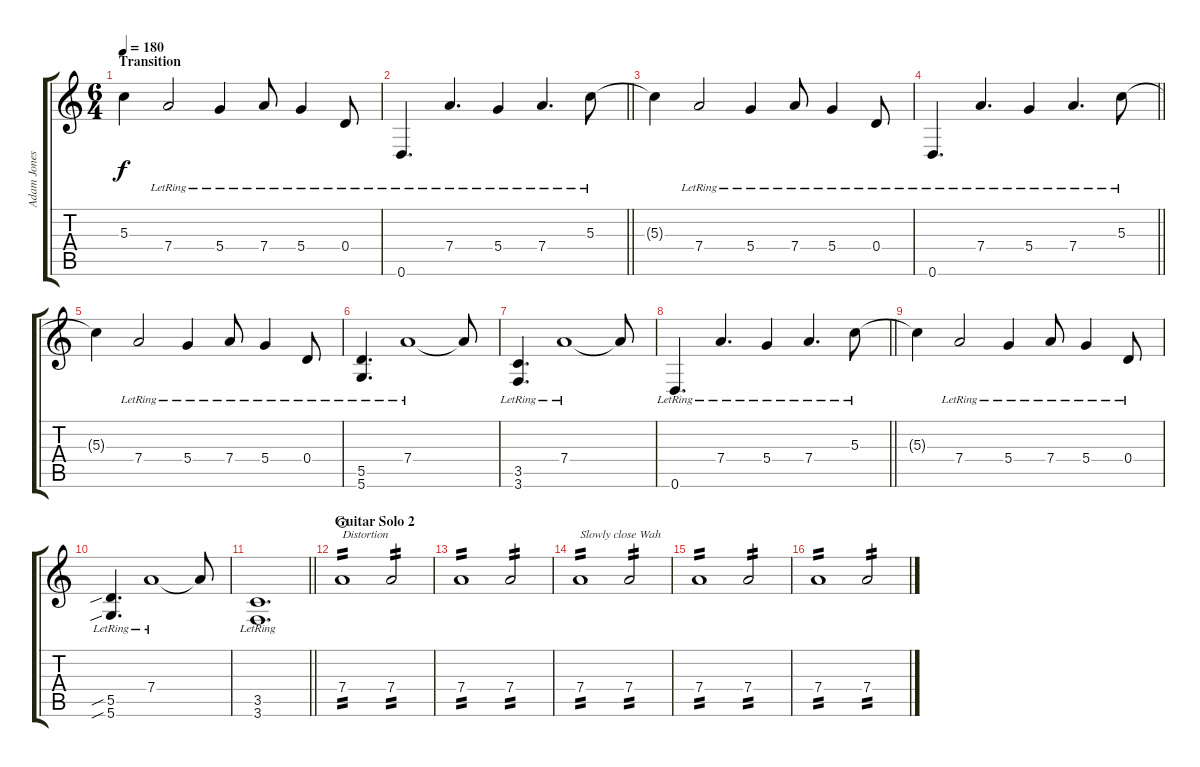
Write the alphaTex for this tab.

\track ("Adam Jones" "Adam Jones") {instrument electricguitarclean}
\staff {score tabs}
\tuning (E4 B3 G3 D3 A2 D2) {hide}
\ts (6 4)
\section ("" "Transition")
\tempo 180
\clef g2
\ks c
5.3{t}.4{dy f} 7.4{lr}.2 5.4{lr}.4 7.4{lr}.8 5.4{lr}.4 0.4{lr}.8 |
\barLineRight lightlight
0.6{lr}.4{d} 7.4{lr}.4{d} 5.4{lr}.4 7.4{lr}.4{d} 5.3{lr}.8 |
5.3{t}.4 7.4{lr}.2 5.4{lr}.4 7.4{lr}.8 5.4{lr}.4 0.4{lr}.8 |
\barLineRight lightlight
0.6{lr}.4{d} 7.4{lr}.4{d} 5.4{lr}.4 7.4{lr}.4{d} 5.3{lr}.8 |
5.3{t}.4 7.4{lr}.2 5.4{lr}.4 7.4{lr}.8 5.4{lr}.4 0.4{lr}.8 |
(5.5{lr} 5.6{lr}).4{d} 7.4{lr}.1 7.4{t}.8 |
(3.5{lr} 3.6{lr}).4{d} 7.4{lr}.1 7.4{t}.8 |
\barLineRight lightlight
0.6{lr}.4{d} 7.4{lr}.4{d} 5.4{lr}.4 7.4{lr}.4{d} 5.3{lr}.8 |
5.3{t}.4 7.4{lr}.2 5.4{lr}.4 7.4{lr}.8 5.4{lr}.4 0.4{lr}.8 |
(5.5{sib lr} 5.6{sib lr}).4{d} 7.4{lr}.1 7.4{t}.8 |
\barLineRight lightlight
(3.5{lr} 3.6{lr}).1{d} |
\section ("" "Guitar Solo 2")
7.4.1{txt "Distortion" tp 2 volume 16 instrument distortionguitar waho} 7.4.2{tp 2} |
7.4.1{tp 2} 7.4.2{tp 2} |
7.4.1{txt "Slowly close Wah" tp 2} 7.4.2{tp 2} |
7.4.1{tp 2} 7.4.2{tp 2} |
7.4.1{tp 2} 7.4.2{tp 2}
